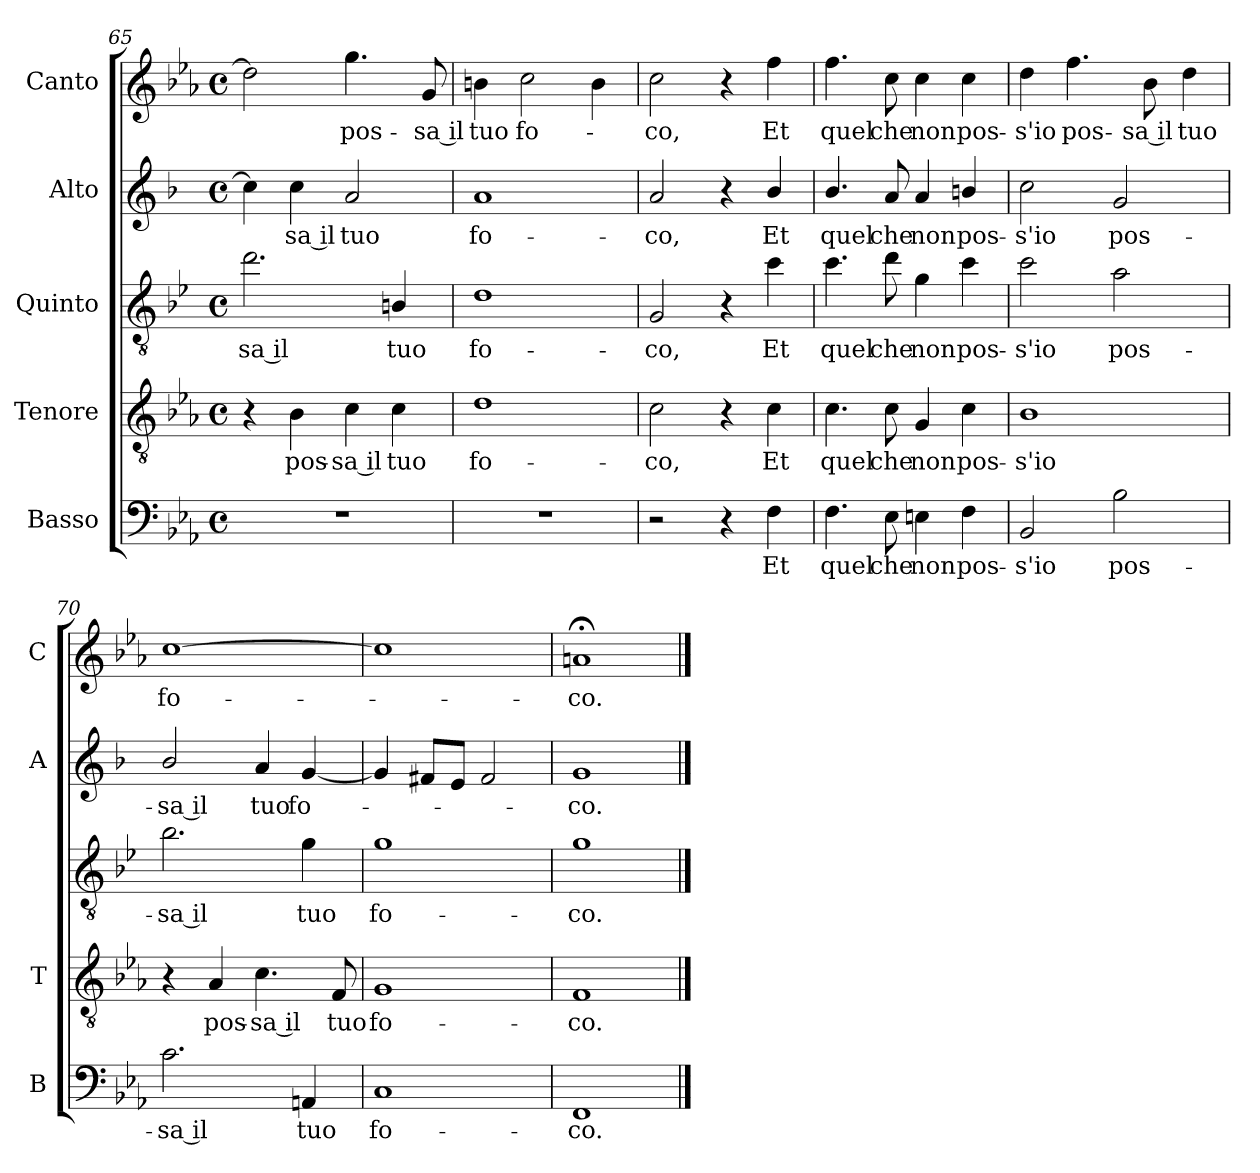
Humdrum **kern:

**kern	**text	**kern	**text	**kern	**text	**kern	**text	**kern	**text
*part5	*part5	*part4	*part4	*part3	*part3	*part2	*part2	*part1	*part1
*staff5	*staff5	*staff4	*staff4	*staff3	*staff3	*staff2	*staff2	*staff1	*staff1
*I"Basso	*	*I"Tenore	*	*I"Quinto	*	*I"Alto	*	*I"Canto	*
*I'B	*	*I'T	*	*	*	*I'A	*	*I'C	*
*clefF4	*	*clefGv2	*	*clefGv2	*	*clefG2	*	*clefG2	*
*	*	*	*	*ITrd4c7	*	*ITrd1c2	*	*	*
*k[b-e-a-]	*	*k[b-e-a-]	*	*k[b-e-a-]	*	*k[b-e-a-]	*	*k[b-e-a-]	*
*E-:	*	*E-:	*	*E-:	*	*E-:	*	*E-:	*
*M4/4	*	*M4/4	*	*M4/4	*	*M4/4	*	*M4/4	*
*met(c)	*	*met(c)	*	*met(c)	*	*met(c)	*	*met(c)	*
=65	=65	=65	=65	=65	=65	=65	=65	=65	=65
!	!	!	!	!	!LO:LY:b	!	!	!	!
1r	.	4r	.	2.g\	-sa il	4b-\]	.	2dd\]	.
!	!	!	!LO:LY:b	!	!	!	!LO:LY:b	!	!
.	.	4B-\	pos-	.	.	4b-\	-sa il	.	.
!	!	!	!LO:LY:b	!	!	!	!LO:LY:b	!	!LO:LY:b
.	.	4c\	-sa il	.	.	2g/	tuo	4.gg\	-pos-
!	!	!	!LO:LY:b	!	!LO:LY:b	!	!	!	!
.	.	4c\	tuo	4En/	tuo	.	.	.	.
!	!	!	!	!	!	!	!	!	!LO:LY:b
.	.	.	.	.	.	.	.	8g/	-sa il
=66	=66	=66	=66	=66	=66	=66	=66	=66	=66
!	!	!	!LO:LY:b	!	!LO:LY:b	!	!LO:LY:b	!	!LO:LY:b
1r	.	1d	fo-	1G	fo-	1g	fo-	4bn\	tuo
!	!	!	!	!	!	!	!	!	!LO:LY:b
.	.	.	.	.	.	.	.	2cc\	fo-
.	.	.	.	.	.	.	.	4b\	.
=67	=67	=67	=67	=67	=67	=67	=67	=67	=67
!	!	!	!LO:LY:b	!	!LO:LY:b	!	!LO:LY:b	!	!LO:LY:b
2r	.	2c\	-co,	2C/	-co,	2g/	-co,	2cc\	-co,
4r	.	4r	.	4r	.	4r	.	4r	.
!	!LO:LY:b	!	!LO:LY:b	!	!LO:LY:b	!	!LO:LY:b	!	!LO:LY:b
4F\	Et	4c\	Et	4f\	Et	4a-/	Et	4ff\	Et
!!LO:LB:g=z
=68	=68	=68	=68	=68	=68	=68	=68	=68	=68
!	!LO:LY:b	!	!LO:LY:b	!	!LO:LY:b	!	!LO:LY:b	!	!LO:LY:b
4.F\	quel	4.c\	quel	4.f\	quel	4.a-/	quel	4.ff\	quel
!	!LO:LY:b	!	!LO:LY:b	!	!LO:LY:b	!	!LO:LY:b	!	!LO:LY:b
8E-\	che	8c\	che	8g\	che	8g/	che	8cc\	che
!	!LO:LY:b	!	!LO:LY:b	!	!LO:LY:b	!	!LO:LY:b	!	!LO:LY:b
4En\	non	4G/	non	4c\	non	4g/	non	4cc\	non
!	!LO:LY:b	!	!LO:LY:b	!	!LO:LY:b	!	!LO:LY:b	!	!LO:LY:b
4F\	pos-	4c\	pos-	4f\	pos-	4an/	pos-	4cc\	pos-
=69	=69	=69	=69	=69	=69	=69	=69	=69	=69
!	!LO:LY:b	!	!LO:LY:b	!	!LO:LY:b	!	!LO:LY:b	!	!LO:LY:b
2BB-/	-s'io	1B-	-s'io	2f\	-s'io	2b-\	-s'io	4dd\	-s'io
!	!	!	!	!	!	!	!	!	!LO:LY:b
.	.	.	.	.	.	.	.	4.ff\	pos-
!	!LO:LY:b	!	!	!	!LO:LY:b	!	!LO:LY:b	!	!
2B-\	pos-	.	.	2d\	pos-	2f/	pos-	.	.
!	!	!	!	!	!	!	!	!	!LO:LY:b
.	.	.	.	.	.	.	.	8b-\	-sa il
!	!	!	!	!	!	!	!	!	!LO:LY:b
.	.	.	.	.	.	.	.	4dd\	tuo
=70	=70	=70	=70	=70	=70	=70	=70	=70	=70
!	!LO:LY:b	!	!	!	!LO:LY:b	!	!LO:LY:b	!	!LO:LY:b
2.c\	-sa il	4r	.	2.e-\	-sa il	2a-/	-sa il	[1cc	fo-
!	!	!	!LO:LY:b	!	!	!	!	!	!
.	.	4A-/	pos-	.	.	.	.	.	.
!	!	!	!LO:LY:b	!	!	!	!LO:LY:b	!	!
.	.	4.c\	-sa il	.	.	4g/	tuo	.	.
!	!LO:LY:b	!	!	!	!LO:LY:b	!	!LO:LY:b	!	!
4AAn/	tuo	.	.	4c\	tuo	[4f/	fo-	.	.
!	!	!	!LO:LY:b	!	!	!	!	!	!
.	.	8F/	tuo	.	.	.	.	.	.
=71	=71	=71	=71	=71	=71	=71	=71	=71	=71
!	!LO:LY:b	!	!LO:LY:b	!	!LO:LY:b	!	!	!	!
1C	fo-	1G	fo-	1c	fo-	4f/]	.	1cc]	.
.	.	.	.	.	.	8en/L	.	.	.
.	.	.	.	.	.	8d/J	.	.	.
.	.	.	.	.	.	2e/	.	.	.
=72	=72	=72	=72	=72	=72	=72	=72	=72	=72
!	!LO:LY:b	!	!LO:LY:b	!	!LO:LY:b	!	!LO:LY:b	!	!LO:LY:b
1FF	-co.	1F	-co.	1c	-co.	1f	-co.	1an;<	-co.
==	==	==	==	==	==	==	==	==	==
*-	*-	*-	*-	*-	*-	*-	*-	*-	*-
